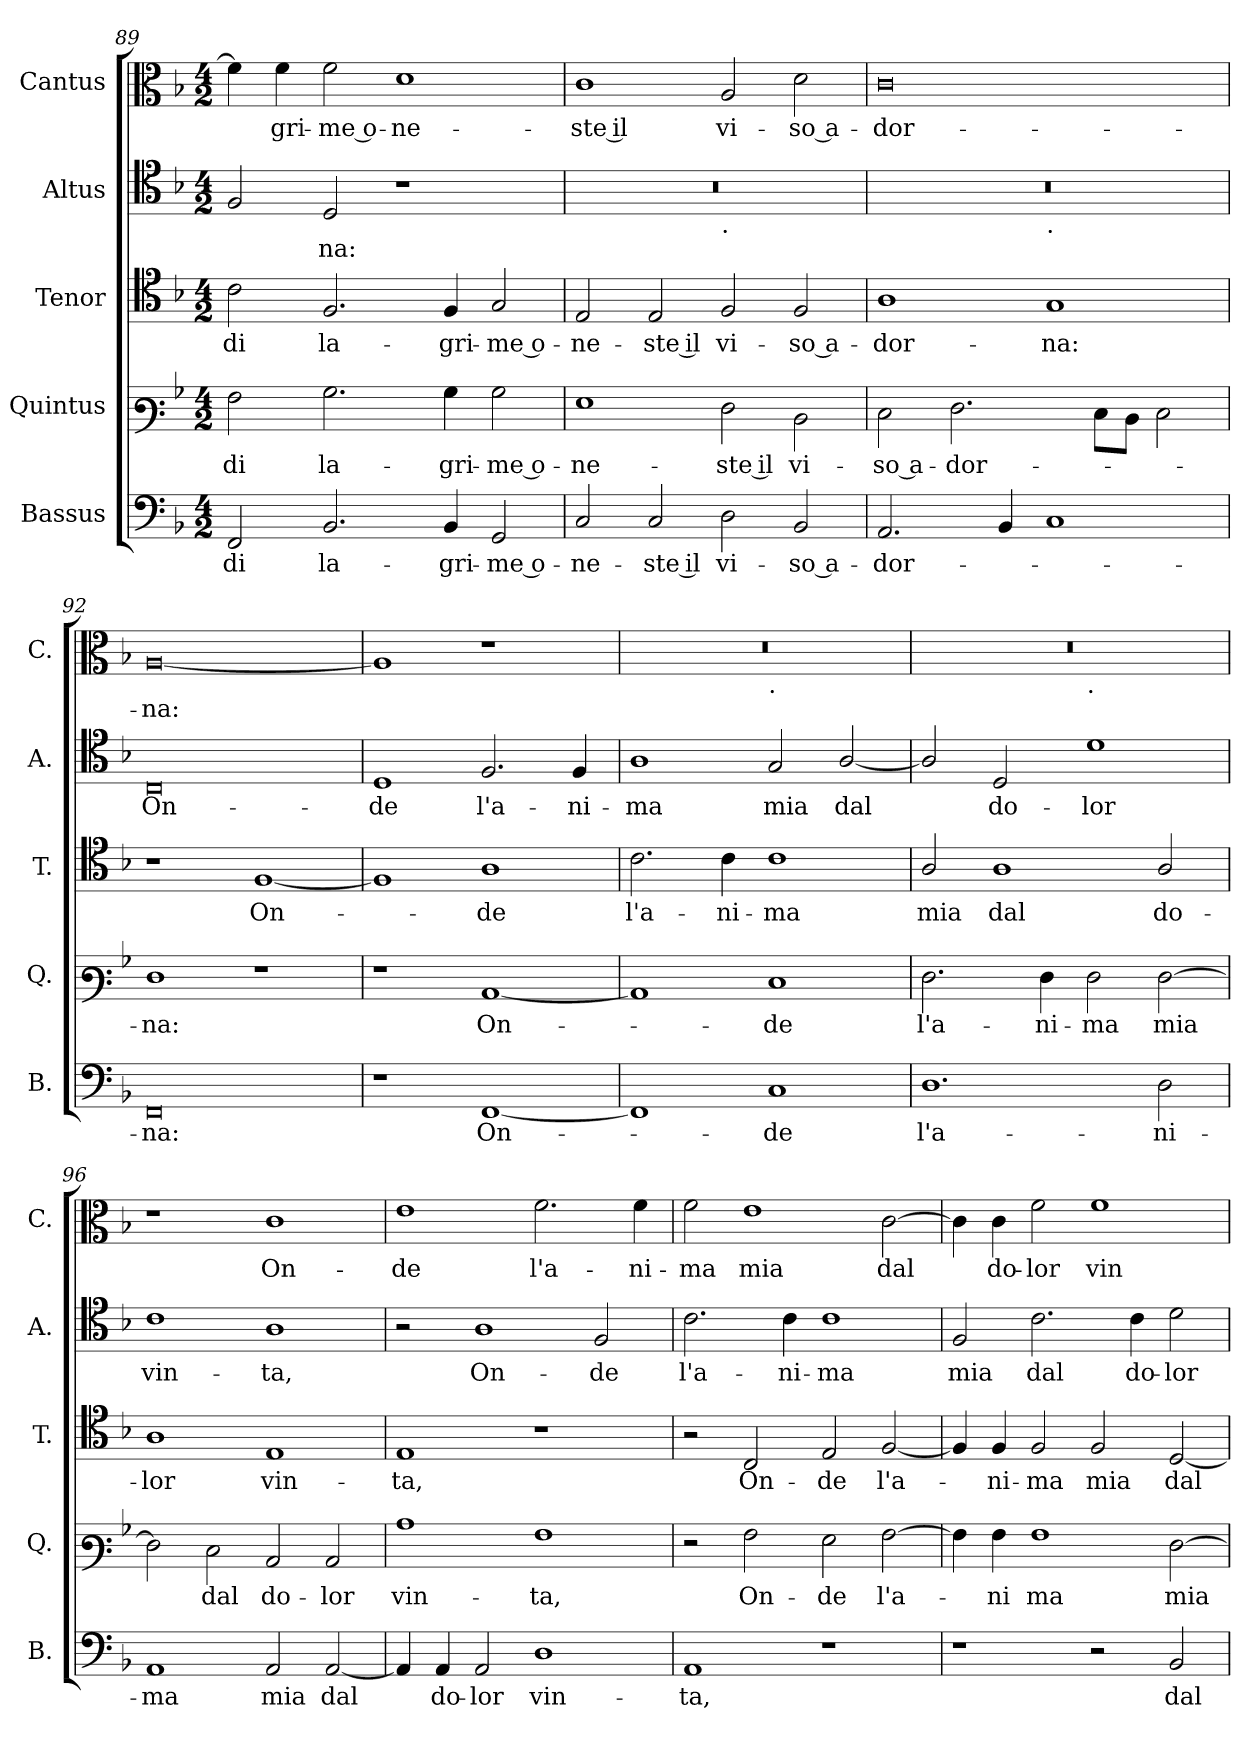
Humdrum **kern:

**kern	**text	**kern	**text	**kern	**text	**kern	**text	**kern	**text
*part5	*part5	*part4	*part4	*part3	*part3	*part2	*part2	*part1	*part1
*staff5	*staff5	*staff4	*staff4	*staff3	*staff3	*staff2	*staff2	*staff1	*staff1
*I"Bassus	*	*I"Quintus	*	*I"Tenor	*	*I"Altus	*	*I"Cantus	*
*I'B.	*	*I'Q.	*	*I'T.	*	*I'A.	*	*I'C.	*
*clefF4	*	*clefF3	*	*clefC4	*	*clefC4	*	*clefC3	*
*k[b-]	*	*k[b-]	*	*k[b-]	*	*k[b-]	*	*k[b-]	*
*M4/2	*	*M4/2	*	*M4/2	*	*M4/2	*	*M4/2	*
=89	=89	=89	=89	=89	=89	=89	=89	=89	=89
!	!LO:LY:b	!	!LO:LY:b	!	!LO:LY:b	!	!	!	!
2FF/	di	2A\	di	2c\	di	2F/	.	4f\]	.
!	!	!	!	!	!	!	!	!	!LO:LY:b
.	.	.	.	.	.	.	.	4f\	-gri-
!	!LO:LY:b	!	!LO:LY:b	!	!LO:LY:b	!	!LO:LY:b	!	!LO:LY:b
2.BB-/	la-	2.B-\	la-	2.F/	la-	2D/	-na:	2f\	-me o-
!	!	!	!	!	!	!	!	!	!LO:LY:b
.	.	.	.	.	.	1r	.	1d	-ne-
!	!LO:LY:b	!	!LO:LY:b	!	!LO:LY:b	!	!	!	!
4BB-/	-gri-	4B-\	-gri-	4F/	-gri-	.	.	.	.
!	!LO:LY:b	!	!LO:LY:b	!	!LO:LY:b	!	!	!	!
2GG/	-me o-	2B-\	-me o-	2G/	-me o-	.	.	.	.
=90	=90	=90	=90	=90	=90	=90	=90	=90	=90
!	!LO:LY:b	!	!LO:LY:b	!	!LO:LY:b	!	!	!	!LO:LY:b
*	*	*	*	*	*	*^	*	*	*
2C/	-ne-	1G	-ne-	2E/	-ne-	0r	1ryy	.	1c	-ste il
!	!LO:LY:b	!	!	!	!LO:LY:b	!	!	!	!	!
2C/	-ste il	.	.	2E/	-ste il	.	.	.	.	.
!	!	!	!	!	!	!	!LO:TX:b:t=.	!	!	!
!	!LO:LY:b	!	!LO:LY:b	!	!LO:LY:b	!	!	!	!	!LO:LY:b
2D\	vi-	2F\	-ste il	2F/	vi-	.	1ryy	.	2A/	vi-
!	!LO:LY:b	!	!LO:LY:b	!	!LO:LY:b	!	!	!	!	!LO:LY:b
2BB-/	-so a-	2D\	vi-	2F/	-so a-	.	.	.	2d\	-so a-
=91	=91	=91	=91	=91	=91	=91	=91	=91	=91	=91
!	!LO:LY:b	!	!LO:LY:b	!	!LO:LY:b	!	!	!	!	!LO:LY:b
2.AA/	-dor-	2E\	-so a-	1A	-dor-	0r	1ryy	.	0c	-dor-
!	!	!	!LO:LY:b	!	!	!	!	!	!	!
.	.	2.F\	-dor-	.	.	.	.	.	.	.
4BB-/	.	.	.	.	.	.	.	.	.	.
!	!	!	!	!	!	!	!LO:TX:b:t=.	!	!	!
!	!	!	!	!	!LO:LY:b	!	!	!	!	!
1C	.	.	.	1G	-na:	.	1ryy	.	.	.
.	.	8E\L	.	.	.	.	.	.	.	.
.	.	8D\J	.	.	.	.	.	.	.	.
.	.	2E\	.	.	.	.	.	.	.	.
=92	=92	=92	=92	=92	=92	=92	=92	=92	=92	=92
!	!LO:LY:b	!	!LO:LY:b	!	!	!	!	!LO:LY:b	!	!LO:LY:b
*	*	*	*	*	*	*v	*v	*	*	*
0FF	-na:	1F	-na:	1r	.	0C	On-	[0A	-na:
!	!	!	!	!	!LO:LY:b	!	!	!	!
.	.	1r	.	[1F	On-	.	.	.	.
=93	=93	=93	=93	=93	=93	=93	=93	=93	=93
!	!	!	!	!	!	!	!LO:LY:b	!	!
1r	.	1r	.	1F]	.	1D	-de	1A]	.
!	!LO:LY:b	!	!LO:LY:b	!	!LO:LY:b	!	!LO:LY:b	!	!
[1FF	On-	[1C	On-	1A	-de	2.F/	l'a-	1r	.
!	!	!	!	!	!	!	!LO:LY:b	!	!
.	.	.	.	.	.	4F/	-ni-	.	.
=94	=94	=94	=94	=94	=94	=94	=94	=94	=94
!	!	!	!	!	!LO:LY:b	!	!LO:LY:b	!	!
*	*	*	*	*	*	*	*	*^	*
1FF]	.	1C]	.	2.c\	l'a-	1A	-ma	0r	1ryy	.
!	!	!	!	!	!LO:LY:b	!	!	!	!	!
.	.	.	.	4c\	-ni-	.	.	.	.	.
!	!	!	!	!	!	!	!	!	!LO:TX:b:t=.	!
!	!LO:LY:b	!	!LO:LY:b	!	!LO:LY:b	!	!LO:LY:b	!	!	!
1C	-de	1E	-de	1c	-ma	2G/	mia	.	1ryy	.
!	!	!	!	!	!	!	!LO:LY:b	!	!	!
.	.	.	.	.	.	[2A/	dal	.	.	.
!!LO:LB:g=z	!!
=95	=95	=95	=95	=95	=95	=95	=95	=95	=95	=95
!	!LO:LY:b	!	!LO:LY:b	!	!LO:LY:b	!	!	!	!	!
1.D	l'a-	2.F\	l'a-	2A/	mia	2A/]	.	0r	1ryy	.
!	!	!	!	!	!LO:LY:b	!	!LO:LY:b	!	!	!
.	.	.	.	1A	dal	2D/	do-	.	.	.
!	!	!	!LO:LY:b	!	!	!	!	!	!	!
.	.	4F\	-ni-	.	.	.	.	.	.	.
!	!	!	!	!	!	!	!	!	!LO:TX:b:t=.	!
!	!	!	!LO:LY:b	!	!	!	!LO:LY:b	!	!	!
.	.	2F\	-ma	.	.	1d	-lor	.	1ryy	.
!	!LO:LY:b	!	!LO:LY:b	!	!LO:LY:b	!	!	!	!	!
2D\	-ni-	[2F\	mia	2A/	do-	.	.	.	.	.
=96	=96	=96	=96	=96	=96	=96	=96	=96	=96	=96
!	!LO:LY:b	!	!	!	!LO:LY:b	!	!LO:LY:b	!	!	!
*	*	*	*	*	*	*	*	*v	*v	*
1AA	-ma	2F\]	.	1A	-lor	1c	vin-	1r	.
!	!	!	!LO:LY:b	!	!	!	!	!	!
.	.	2E\	dal	.	.	.	.	.	.
!	!LO:LY:b	!	!LO:LY:b	!	!LO:LY:b	!	!LO:LY:b	!	!LO:LY:b
2AA/	mia	2C/	do-	1E	vin-	1A	-ta,	1c	On-
!	!LO:LY:b	!	!LO:LY:b	!	!	!	!	!	!
[2AA/	dal	2C/	-lor	.	.	.	.	.	.
=97	=97	=97	=97	=97	=97	=97	=97	=97	=97
!	!	!	!LO:LY:b	!	!LO:LY:b	!	!	!	!LO:LY:b
4AA/]	.	1c	vin-	1E	-ta,	2r	.	1e	-de
!	!LO:LY:b	!	!	!	!	!	!	!	!
4AA/	do-	.	.	.	.	.	.	.	.
!	!LO:LY:b	!	!	!	!	!	!LO:LY:b	!	!
2AA/	-lor	.	.	.	.	1A	On-	.	.
!	!LO:LY:b	!	!LO:LY:b	!	!	!	!	!	!LO:LY:b
1D	vin-	1A	-ta,	1r	.	.	.	2.f\	l'a-
!	!	!	!	!	!	!	!LO:LY:b	!	!
.	.	.	.	.	.	2F/	-de	.	.
!	!	!	!	!	!	!	!	!	!LO:LY:b
.	.	.	.	.	.	.	.	4f\	-ni-
=98	=98	=98	=98	=98	=98	=98	=98	=98	=98
!	!LO:LY:b	!	!	!	!	!	!LO:LY:b	!	!LO:LY:b
1AA	-ta,	2r	.	2r	.	2.c\	l'a-	2f\	-ma
!	!	!	!LO:LY:b	!	!LO:LY:b	!	!	!	!LO:LY:b
.	.	2A\	On-	2C/	On-	.	.	1e	mia
!	!	!	!	!	!	!	!LO:LY:b	!	!
.	.	.	.	.	.	4c\	-ni-	.	.
!	!	!	!LO:LY:b	!	!LO:LY:b	!	!LO:LY:b	!	!
1r	.	2G\	-de	2E/	-de	1c	-ma	.	.
!	!	!	!LO:LY:b	!	!LO:LY:b	!	!	!	!LO:LY:b
.	.	[2A\	l'a-	[2F/	l'a-	.	.	[2c\	dal
=99	=99	=99	=99	=99	=99	=99	=99	=99	=99
!	!	!	!	!	!	!	!LO:LY:b	!	!
1r	.	4A\]	.	4F/]	.	2F/	mia	4c\]	.
!	!	!	!LO:LY:b	!	!LO:LY:b	!	!	!	!LO:LY:b
.	.	4A\	-ni	4F/	-ni-	.	.	4c\	do-
!	!	!	!LO:LY:b	!	!LO:LY:b	!	!LO:LY:b	!	!LO:LY:b
.	.	1A	ma	2F/	-ma	2.c\	dal	2f\	-lor
!	!	!	!	!	!LO:LY:b	!	!	!	!LO:LY:b
2r	.	.	.	2F/	mia	.	.	1f	vin-
!	!	!	!	!	!	!	!LO:LY:b	!	!
.	.	.	.	.	.	4c\	do-	.	.
!	!LO:LY:b	!	!LO:LY:b	!	!LO:LY:b	!	!LO:LY:b	!	!
2BB-/	dal	[2F\	mia	[2D/	dal	2d\	-lor	.	.
=	=	=	=	=	=	=	=	=	=
*-	*-	*-	*-	*-	*-	*-	*-	*-	*-
